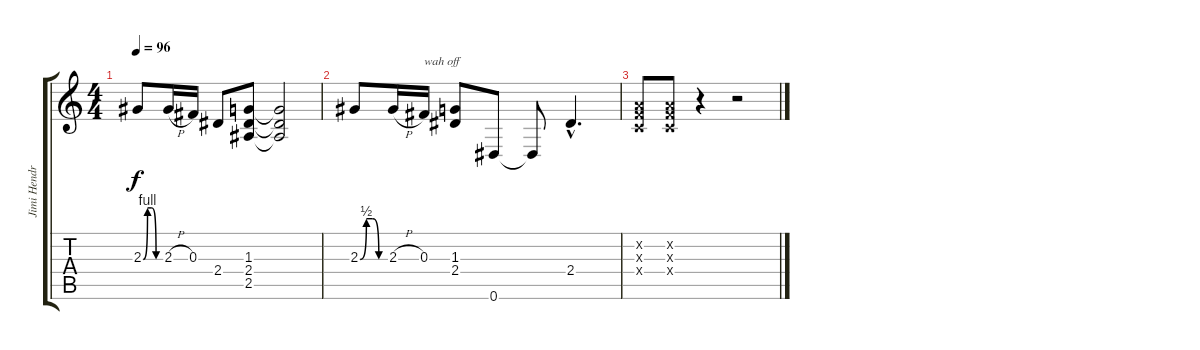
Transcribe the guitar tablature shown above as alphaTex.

\track ("Jimi Hendrix" "Jimi Hendr") {instrument distortionguitar}
\staff {score tabs}
\tuning (Eb4 Bb3 Gb3 Db3 Ab2 Eb2) {hide}
\ts (4 4)
\tempo 96
\clef g2
\ks c
2.3{be (custom 0 0 15 4 30 4 45 0 60 0)}.8{dy f} 2.3{h}.16 0.3.16 2.4.8 (1.3 2.4 2.5).8 (1.3{t} 2.4{t} 2.5{t}).2 |
2.3{be (custom 0 0 15 2 30 2 45 0 60 0)}.8 2.3{h}.16 0.3.16{txt "wah off"} (1.3 2.4).8 0.6.8 0.6{t}.8 2.4{hac}.4{d} |
(-1.2{x} -1.3{x} -1.4{x}).8 (-1.2{x} -1.3{x} -1.4{x}).8 r.4 r.2
